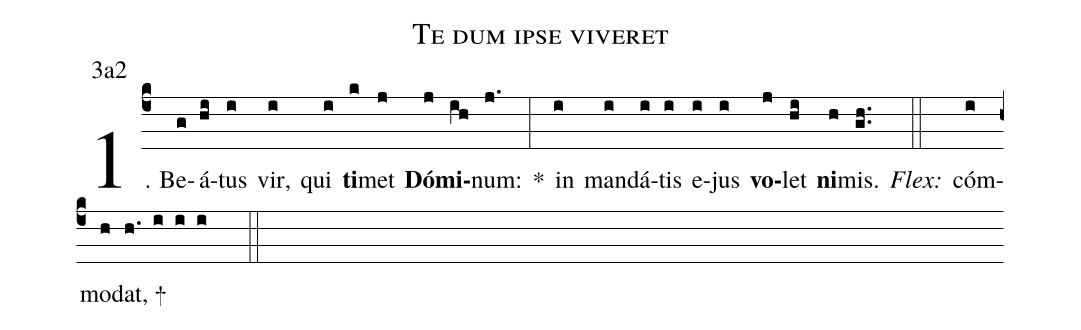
name: Te dum ipse viveret;
mode: 3;
annotation: 3a2;
%%
(c4) 1. Be(g)á(hi)tus(i) vir,(i) qui(i) <b>ti</b>(k)met(j) <b>Dó</b>(j)<b>mi</b>(ih)num:(j.) *(:) in(i) man(i)dá(i)tis(i) e(i)jus(i) <b>vo</b>(j)let(hi) <b>ni</b>(h)mis.(gh..)
<i>Flex:</i>(::)  cóm(i)mo(h)dat, +(h. i i i  ::)
